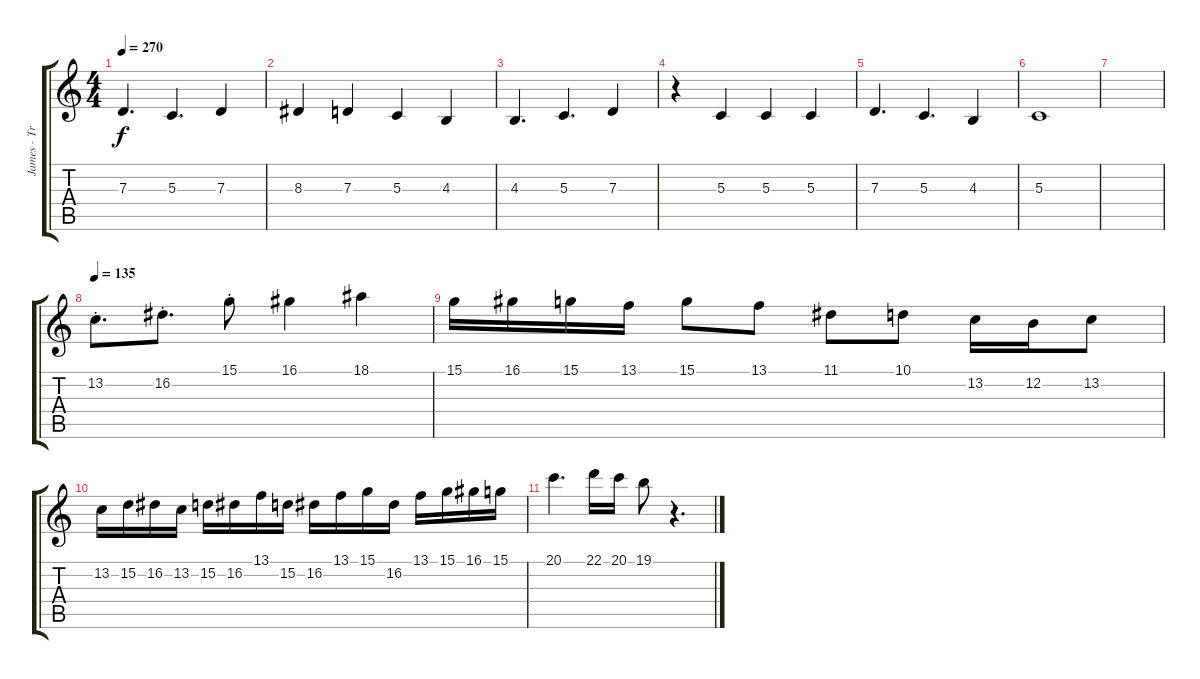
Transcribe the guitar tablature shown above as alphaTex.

\track ("James - Trumpet" "James - Tr") {instrument trumpet}
\staff {score tabs}
\tuning (E4 B3 G3 D3 A2 E2) {hide}
\ts (4 4)
\tempo 270
\clef g2
\ks c
7.3.4{d dy f} 5.3.4{d} 7.3.4 |
8.3.4 7.3.4 5.3.4 4.3.4 |
4.3.4{d} 5.3.4{d} 7.3.4 |
r.4 5.3.4 5.3.4 5.3.4 |
7.3.4{d} 5.3.4{d} 4.3.4 |
5.3.1 |
|
\tempo 135
13.2{st}.8{d} 16.2{st}.8{d} 15.1{st}.8 16.1.4 18.1.4 |
15.1.16 16.1.16 15.1.16 13.1.16 15.1.8 13.1.8 11.1.8 10.1.8 13.2.16 12.2.16 13.2.8 |
13.2.16 15.2.16 16.2.16 13.2.16 15.2.16 16.2.16 13.1.16 15.2.16 16.2.16 13.1.16 15.1.16 16.2.16 13.1.16 15.1.16 16.1.16 15.1.16 |
20.1.4{d} 22.1.16 20.1.16 19.1.8 r.4{d}
